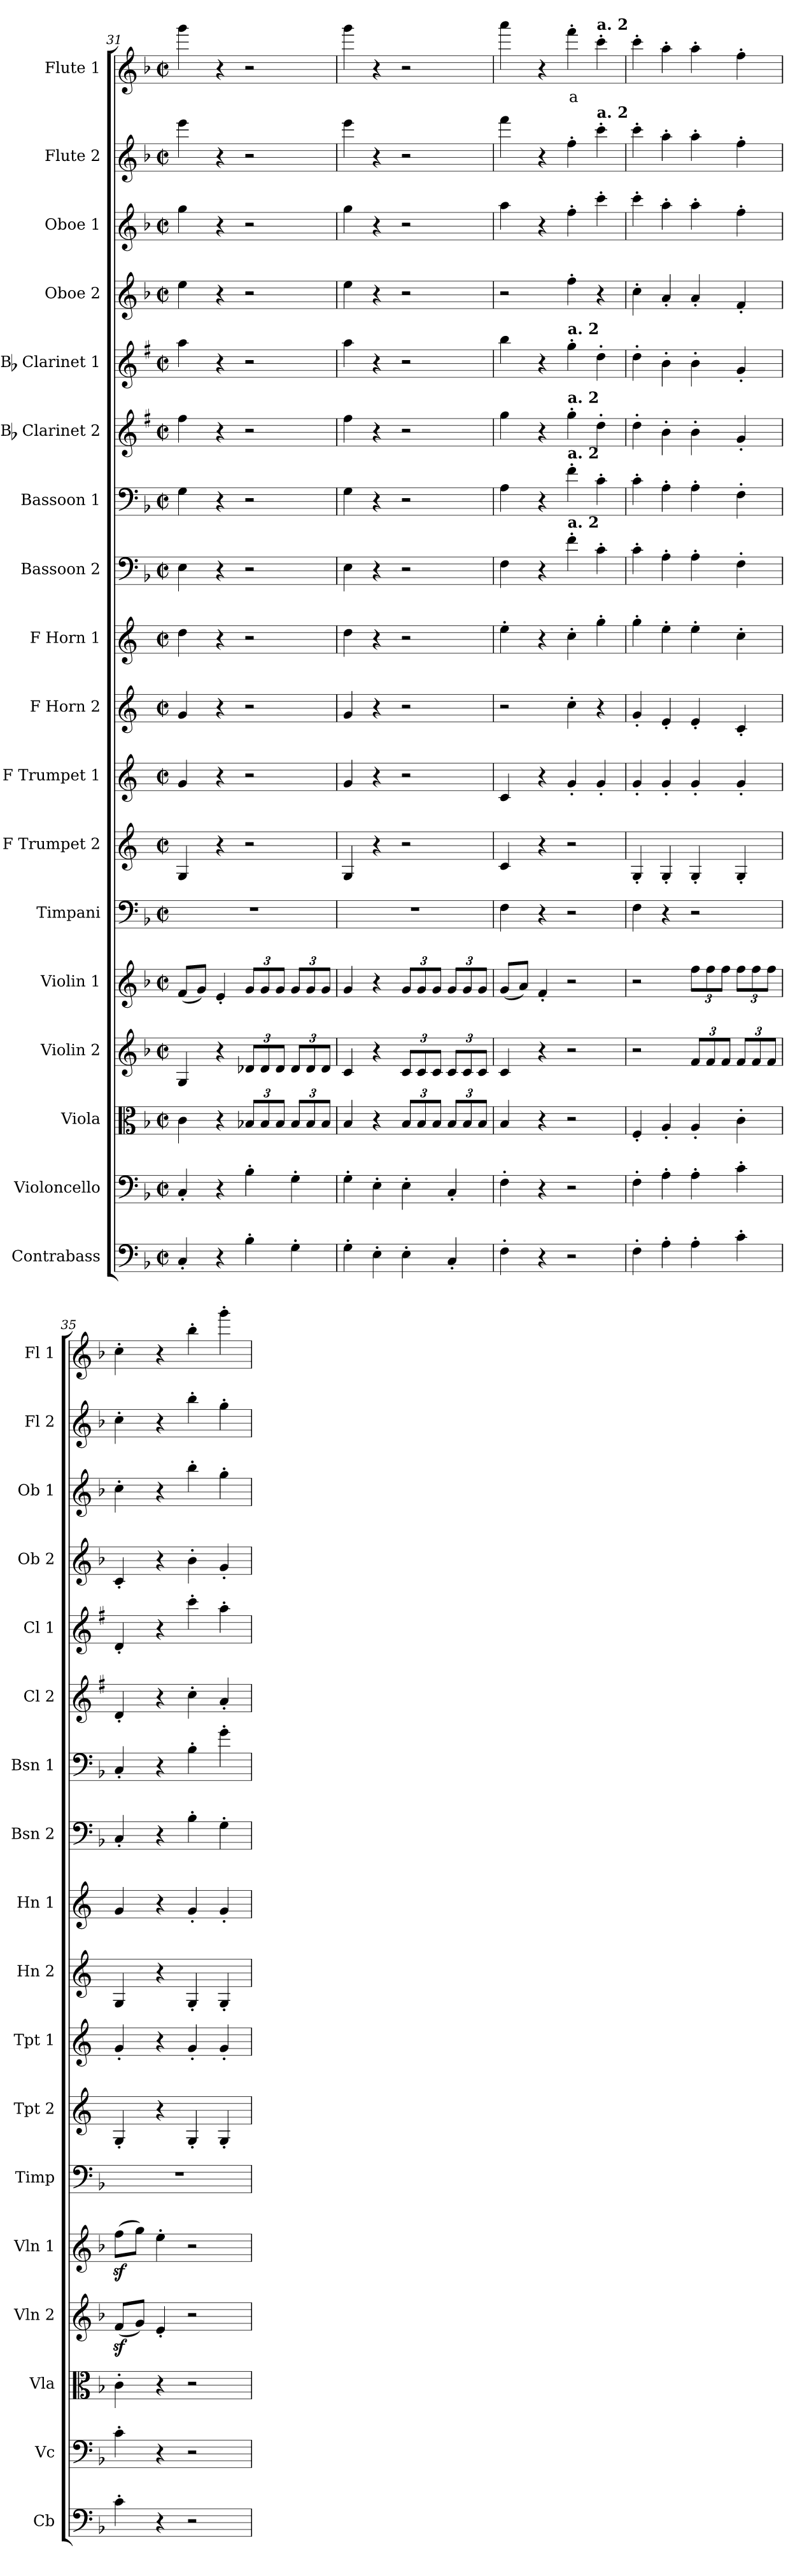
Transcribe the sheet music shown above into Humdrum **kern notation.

**kern	**kern	**kern	**kern	**kern	**kern	**kern	**kern	**kern	**kern	**kern	**kern	**kern	**kern	**kern	**kern	**kern	**kern	**text
*part18	*part17	*part16	*part15	*part14	*part13	*part12	*part11	*part10	*part9	*part8	*part7	*part6	*part5	*part4	*part3	*part2	*part1	*part1
*staff18	*staff17	*staff16	*staff15	*staff14	*staff13	*staff12	*staff11	*staff10	*staff9	*staff8	*staff7	*staff6	*staff5	*staff4	*staff3	*staff2	*staff1	*staff1
*I"Contrabass	*I"Violoncello	*I"Viola	*I"Violin 2	*I"Violin 1	*I"Timpani	*I"F Trumpet 2	*I"F Trumpet 1	*I"F Horn 2	*I"F Horn 1	*I"Bassoon 2	*I"Bassoon 1	*I"Bb Clarinet 2	*I"Bb Clarinet 1	*I"Oboe 2	*I"Oboe 1	*I"Flute 2	*I"Flute 1	*
*I'Cb	*I'Vc	*I'Vla	*I'Vln 2	*I'Vln 1	*I'Timp	*I'Tpt 2	*I'Tpt 1	*I'Hn 2	*I'Hn 1	*I'Bsn 2	*I'Bsn 1	*I'Cl 2	*I'Cl 1	*I'Ob 2	*I'Ob 1	*I'Fl 2	*I'Fl 1	*
*clefF4	*clefF4	*clefC3	*clefG2	*clefG2	*clefF4	*clefG2	*clefG2	*clefG2	*clefG2	*clefF4	*clefF4	*clefG2	*clefG2	*clefG2	*clefG2	*clefG2	*clefG2	*
*ITrd7c12	*	*	*	*	*	*ITrd-3c-5	*ITrd-3c-5	*ITrd4c7	*ITrd4c7	*	*	*ITrd1c2	*ITrd1c2	*	*	*	*	*
*k[b-]	*k[b-]	*k[b-]	*k[b-]	*k[b-]	*k[b-]	*k[b-]	*k[b-]	*k[b-]	*k[b-]	*k[b-]	*k[b-]	*k[b-]	*k[b-]	*k[b-]	*k[b-]	*k[b-]	*k[b-]	*
*M2/2	*M2/2	*M2/2	*M2/2	*M2/2	*M2/2	*M2/2	*M2/2	*M2/2	*M2/2	*M2/2	*M2/2	*M2/2	*M2/2	*M2/2	*M2/2	*M2/2	*M2/2	*
*met(c|)	*met(c|)	*met(c|)	*met(c|)	*met(c|)	*met(c|)	*met(c|)	*met(c|)	*met(c|)	*met(c|)	*met(c|)	*met(c|)	*met(c|)	*met(c|)	*met(c|)	*met(c|)	*met(c|)	*met(c|)	*
=31	=31	=31	=31	=31	=31	=31	=31	=31	=31	=31	=31	=31	=31	=31	=31	=31	=31	=31
4CC'/	4C'/	4c\	4G/	(8f/L	1r	4c/	4cc/	4c/	4g\	4E\	4G\	4ee\	4gg\	4ee\	4gg\	4eee\	4ggg\	.
.	.	.	.	8g/J)	.	.	.	.	.	.	.	.	.	.	.	.	.	.
4r	4r	4r	4r	4e'/	.	4r	4r	4r	4r	4r	4r	4r	4r	4r	4r	4r	4r	.
*	*	*Xbrackettup	*Xbrackettup	*Xbrackettup	*	*	*	*	*	*	*	*	*	*	*	*	*	*
4BB-'\	4B-'\	12B-X/L	12d-X/L	12g/L	.	2r	2r	2r	2r	2r	2r	2r	2r	2r	2r	2r	2r	.
.	.	12B-/	12d-/	12g/	.	.	.	.	.	.	.	.	.	.	.	.	.	.
.	.	12B-/J	12d-/J	12g/J	.	.	.	.	.	.	.	.	.	.	.	.	.	.
4GG'\	4G'\	12B-/L	12d-/L	12g/L	.	.	.	.	.	.	.	.	.	.	.	.	.	.
.	.	12B-/	12d-/	12g/	.	.	.	.	.	.	.	.	.	.	.	.	.	.
.	.	12B-/J	12d-/J	12g/J	.	.	.	.	.	.	.	.	.	.	.	.	.	.
=32	=32	=32	=32	=32	=32	=32	=32	=32	=32	=32	=32	=32	=32	=32	=32	=32	=32	=32
4GG'\	4G'\	4B-/	4c/	4g/	1r	4c/	4cc/	4c/	4g\	4E\	4G\	4ee\	4gg\	4ee\	4gg\	4eee\	4ggg\	.
4EE'\	4E'\	4r	4r	4r	.	4r	4r	4r	4r	4r	4r	4r	4r	4r	4r	4r	4r	.
4EE'\	4E'\	12B-/L	12c/L	12g/L	.	2r	2r	2r	2r	2r	2r	2r	2r	2r	2r	2r	2r	.
.	.	12B-/	12c/	12g/	.	.	.	.	.	.	.	.	.	.	.	.	.	.
.	.	12B-/J	12c/J	12g/J	.	.	.	.	.	.	.	.	.	.	.	.	.	.
4CC'/	4C'/	12B-/L	12c/L	12g/L	.	.	.	.	.	.	.	.	.	.	.	.	.	.
.	.	12B-/	12c/	12g/	.	.	.	.	.	.	.	.	.	.	.	.	.	.
.	.	12B-/J	12c/J	12g/J	.	.	.	.	.	.	.	.	.	.	.	.	.	.
=33	=33	=33	=33	=33	=33	=33	=33	=33	=33	=33	=33	=33	=33	=33	=33	=33	=33	=33
4FF'\	4F'\	4B-/	4c/	(8g/L	4F\	4f/	4f/	2r	4a'\	4F\	4A\	4ff\	4aa\	2r	4aa\	4fff\	4aaa\	.
.	.	.	.	8a/J)	.	.	.	.	.	.	.	.	.	.	.	.	.	.
4r	4r	4r	4r	4f'/	4r	4r	4r	.	4r	4r	4r	4r	4r	.	4r	4r	4r	.
!	!	!	!	!	!	!	!	!	!	!	!	!	!LO:TX:a:B:t=a. 2	!	!	!	!	!
!	!	!	!	!	!	!	!	!	!	!	!	!LO:TX:a:B:t=a. 2	!	!	!	!	!	!
!	!	!	!	!	!	!	!	!	!	!	!LO:TX:a:B:t=a. 2	!	!	!	!	!	!	!
!	!	!	!	!	!	!	!	!	!	!LO:TX:a:B:t=a. 2	!	!	!	!	!	!	!	!
!	!	!	!	!	!	!	!	!	!	!	!	!	!	!	!	!	!	!LO:LY:b:color=#FF0000
2r	2r	2r	2r	2r	2r	2r	4cc'/	4f'\	4f'\	4f'\	4f'\	4ff'\	4ff'\	4ff'\	4ff'\	4ff'\	4fff'\	a
!	!	!	!	!	!	!	!	!	!	!	!	!	!	!	!	!	!LO:TX:a:B:t=a. 2	!
!	!	!	!	!	!	!	!	!	!	!	!	!	!	!	!	!LO:TX:a:B:t=a. 2	!	!
.	.	.	.	.	.	.	4cc'/	4r	4cc'\	4c'\	4c'\	4cc'\	4cc'\	4r	4ccc'\	4ccc'\	4ccc'\	.
=34	=34	=34	=34	=34	=34	=34	=34	=34	=34	=34	=34	=34	=34	=34	=34	=34	=34	=34
4FF'\	4F'\	4F'/	2r	2r	4F\	4c'/	4cc'/	4c'/	4cc'\	4c'\	4c'\	4cc'\	4cc'\	4cc'\	4ccc'\	4ccc'\	4ccc'\	.
4AA'\	4A'\	4A'/	.	.	4r	4c'/	4cc'/	4A'/	4a'\	4A'\	4A'\	4a'\	4a'\	4a'/	4aa'\	4aa'\	4aa'\	.
4AA'\	4A'\	4A'/	12f/L	12ff\L	2r	4c'/	4cc'/	4A'/	4a'\	4A'\	4A'\	4a'\	4a'\	4a'/	4aa'\	4aa'\	4aa'\	.
.	.	.	12f/	12ff\	.	.	.	.	.	.	.	.	.	.	.	.	.	.
.	.	.	12f/J	12ff\J	.	.	.	.	.	.	.	.	.	.	.	.	.	.
4C'\	4c'\	4c'\	12f/L	12ff\L	.	4c'/	4cc'/	4F'/	4f'\	4F'\	4F'\	4f'/	4f'/	4f'/	4ff'\	4ff'\	4ff'\	.
.	.	.	12f/	12ff\	.	.	.	.	.	.	.	.	.	.	.	.	.	.
.	.	.	12f/J	12ff\J	.	.	.	.	.	.	.	.	.	.	.	.	.	.
=35	=35	=35	=35	=35	=35	=35	=35	=35	=35	=35	=35	=35	=35	=35	=35	=35	=35	=35
4C'\	4c'\	4c'\	(8fz</L	(8ffz<\L	1r	4c'/	4cc'/	4C/	4c/	4C'/	4C'/	4c'/	4c'/	4c'/	4cc'\	4cc'\	4cc'\	.
.	.	.	8g/J)	8gg\J)	.	.	.	.	.	.	.	.	.	.	.	.	.	.
4r	4r	4r	4e'/	4ee'\	.	4r	4r	4r	4r	4r	4r	4r	4r	4r	4r	4r	4r	.
2r	2r	2r	2r	2r	.	4c'/	4cc'/	4C'/	4c'/	4B-'\	4B-'\	4b-'\	4bb-'\	4b-'\	4bb-'\	4bb-'\	4bb-'\	.
.	.	.	.	.	.	4c'/	4cc'/	4C'/	4c'/	4G'\	4g'\	4g'/	4gg'\	4g'/	4gg'\	4gg'\	4ggg'\	.
=	=	=	=	=	=	=	=	=	=	=	=	=	=	=	=	=	=	=
*-	*-	*-	*-	*-	*-	*-	*-	*-	*-	*-	*-	*-	*-	*-	*-	*-	*-	*-
